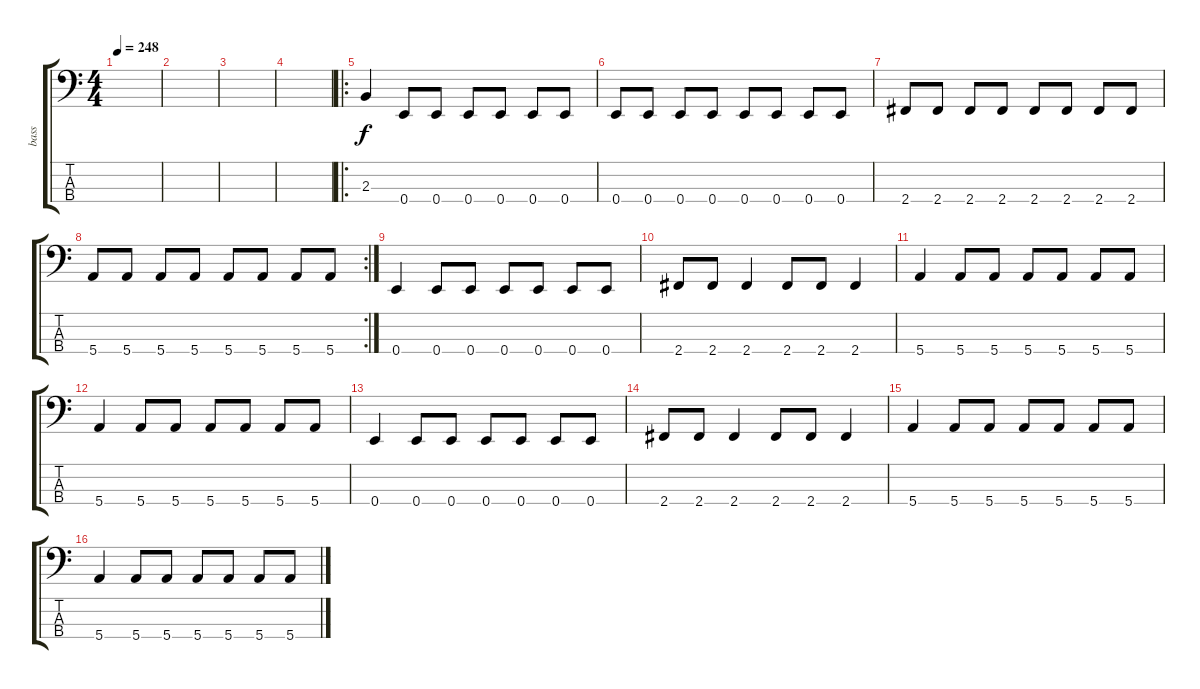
\track ("bass" "bass") {instrument electricbassfinger}
\staff {score tabs}
\tuning (G2 D2 A1 E1) {hide}
\ts (4 4)
\tempo 248
\clef f4
\ks c
|
|
|
|
\ro
2.3.4 0.4.8 0.4.8 0.4.8 0.4.8 0.4.8 0.4.8 |
0.4.8 0.4.8 0.4.8 0.4.8 0.4.8 0.4.8 0.4.8 0.4.8 |
2.4.8 2.4.8 2.4.8 2.4.8 2.4.8 2.4.8 2.4.8 2.4.8 |
\rc 2
5.4.8 5.4.8 5.4.8 5.4.8 5.4.8 5.4.8 5.4.8 5.4.8 |
0.4.4 0.4.8 0.4.8 0.4.8 0.4.8 0.4.8 0.4.8 |
2.4.8 2.4.8 2.4.4 2.4.8 2.4.8 2.4.4 |
5.4.4 5.4.8 5.4.8 5.4.8 5.4.8 5.4.8 5.4.8 |
5.4.4 5.4.8 5.4.8 5.4.8 5.4.8 5.4.8 5.4.8 |
0.4.4 0.4.8 0.4.8 0.4.8 0.4.8 0.4.8 0.4.8 |
2.4.8 2.4.8 2.4.4 2.4.8 2.4.8 2.4.4 |
5.4.4 5.4.8 5.4.8 5.4.8 5.4.8 5.4.8 5.4.8 |
5.4.4 5.4.8 5.4.8 5.4.8 5.4.8 5.4.8 5.4.8
